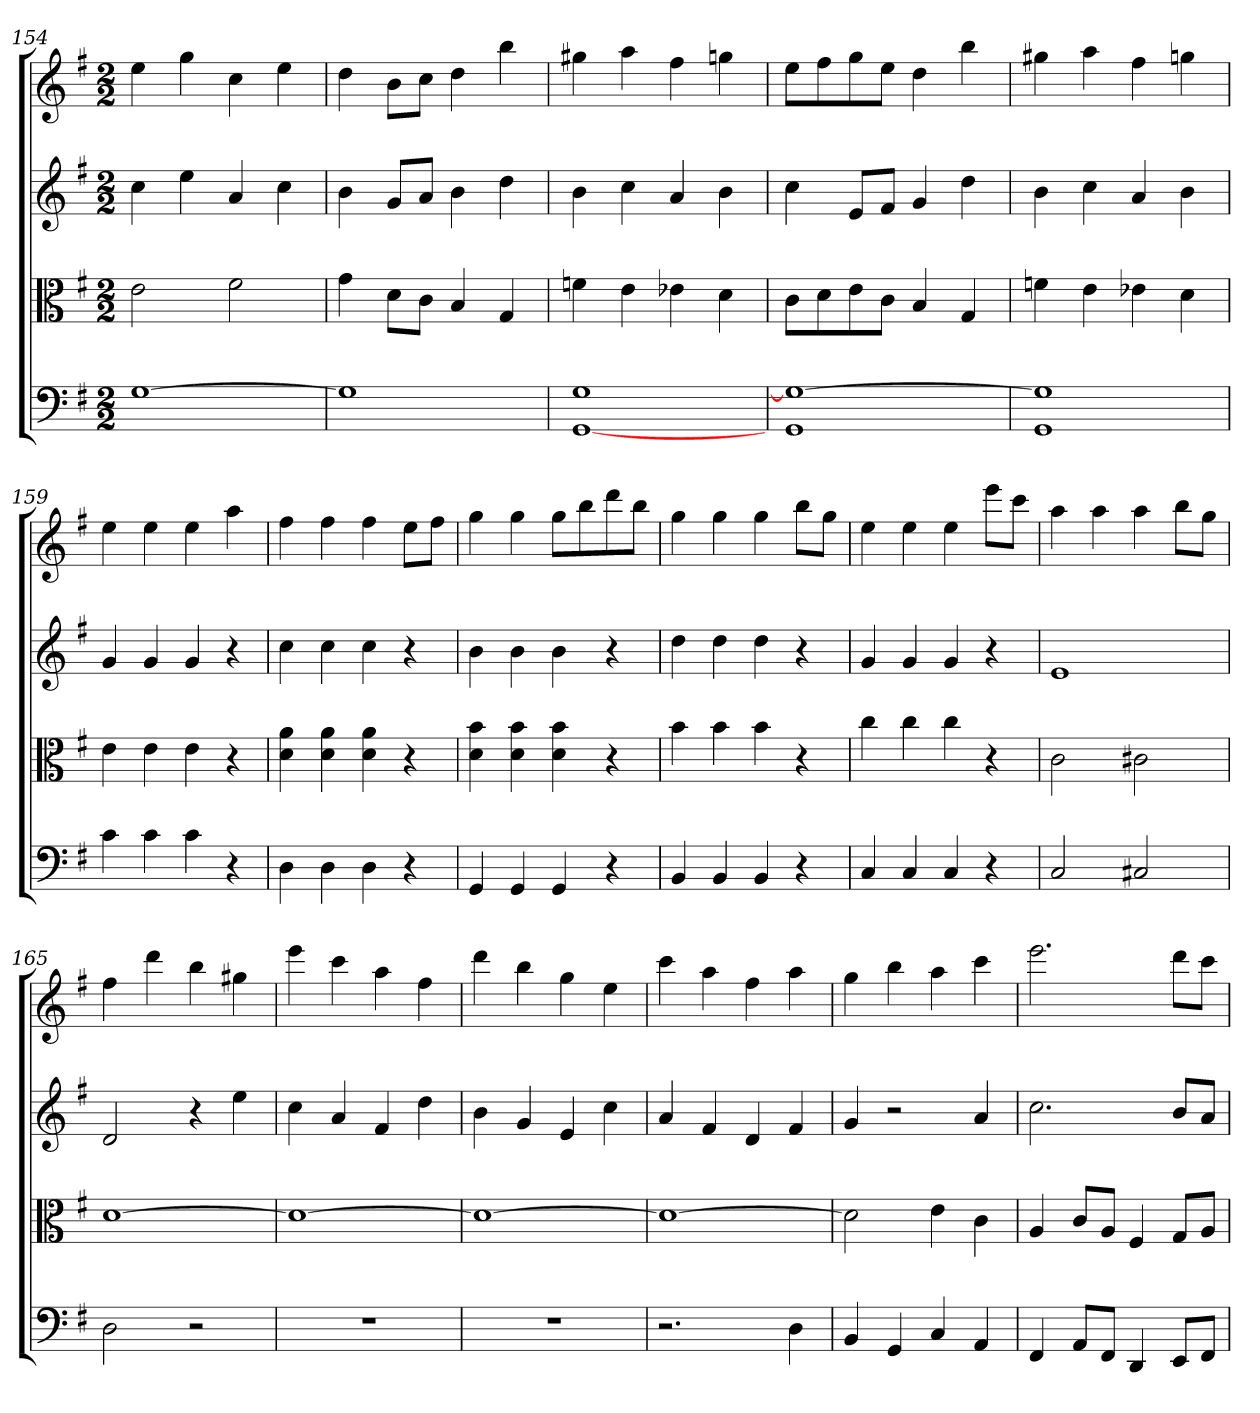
**kern	**kern	**kern	**kern
*part4	*part3	*part2	*part1
*staff4	*staff3	*staff2	*staff1
*clefF4	*clefC3	*	*
*k[f#]	*k[f#]	*k[f#]	*k[f#]
*G:	*G:	*G:	*G:
*M2/2	*M2/2	*M2/2	*M2/2
=154	=154	=154	=154
[1G	2e	4cc	4ee
.	.	4ee	4gg
.	2f#	4a	4cc
.	.	4cc	4ee
=155	=155	=155	=155
1G]	4g	4b	4dd
.	8d\L	8gL	8bL
.	8c\J	8aJ	8ccJ
.	4B	4b	4dd
.	4G	4dd	4bb
=156	=156	=156	=156
[1GG 1G	4fn	4b	4gg#X
.	4e	4cc	4aa
.	4e-X	4a	4ff#
.	4d	4b	4ggn
=157	=157	=157	=157
1GG 1G_	8c\L	4cc	8eeL
.	8d\	.	8ff#
.	8e\	8eL	8gg
.	8c\J	8f#J	8eeJ
.	4B	4g	4dd
.	4G	4dd	4bb
=158	=158	=158	=158
1GG 1G]	4fn	4b	4gg#X
.	4e	4cc	4aa
.	4e-X	4a	4ff#
.	4d	4b	4ggn
=159	=159	=159	=159
4c	4e	4g	4ee
4c	4e	4g	4ee
4c	4e	4g	4ee
4r	4r	4r	4aa
=160	=160	=160	=160
4D	4d 4a	4cc	4ff#
4D	4d 4a	4cc	4ff#
4D	4d 4a	4cc	4ff#
4r	4r	4r	8eeL
.	.	.	8ff#J
=161	=161	=161	=161
4GG	4d 4b	4b	4gg
4GG	4d 4b	4b	4gg
4GG	4d 4b	4b	8ggL
.	.	.	8bb
4r	4r	4r	8ddd
.	.	.	8bbJ
=162	=162	=162	=162
4BB	4b	4dd	4gg
4BB	4b	4dd	4gg
4BB	4b	4dd	4gg
4r	4r	4r	8bbL
.	.	.	8ggJ
=163	=163	=163	=163
4C	4cc	4g	4ee
4C	4cc	4g	4ee
4C	4cc	4g	4ee
4r	4r	4r	8eeeL
.	.	.	8cccJ
=164	=164	=164	=164
2C	2c	1e	4aa
.	.	.	4aa
2C#X	2c#X	.	4aa
.	.	.	8bbL
.	.	.	8ggJ
=165	=165	=165	=165
2D	[1d	2d	4ff#
.	.	.	4ddd
2r	.	4r	4bb
.	.	4ee	4gg#X
=166	=166	=166	=166
1r	1d_	4cc	4eee
.	.	4a	4ccc
.	.	4f#	4aa
.	.	4dd	4ff#
=167	=167	=167	=167
1r	1d_	4b	4ddd
.	.	4g	4bb
.	.	4e	4gg
.	.	4cc	4ee
=168	=168	=168	=168
2.r	1d_	4a	4ccc
.	.	4f#	4aa
.	.	4d	4ff#
4D	.	4f#	4aa
=169	=169	=169	=169
4BB	2d]	4g	4gg
4GG	.	2r	4bb
4C	4e	.	4aa
4AA	4c	4a	4ccc
=170	=170	=170	=170
4FF#	4A	2.cc	2.eee
8AA/L	8c/L	.	.
8FF#/J	8A/J	.	.
4DD	4F#	.	.
8EE/L	8G/L	8bL	8dddL
8FF#/J	8A/J	8aJ	8cccJ
=	=	=	=
*-	*-	*-	*-
